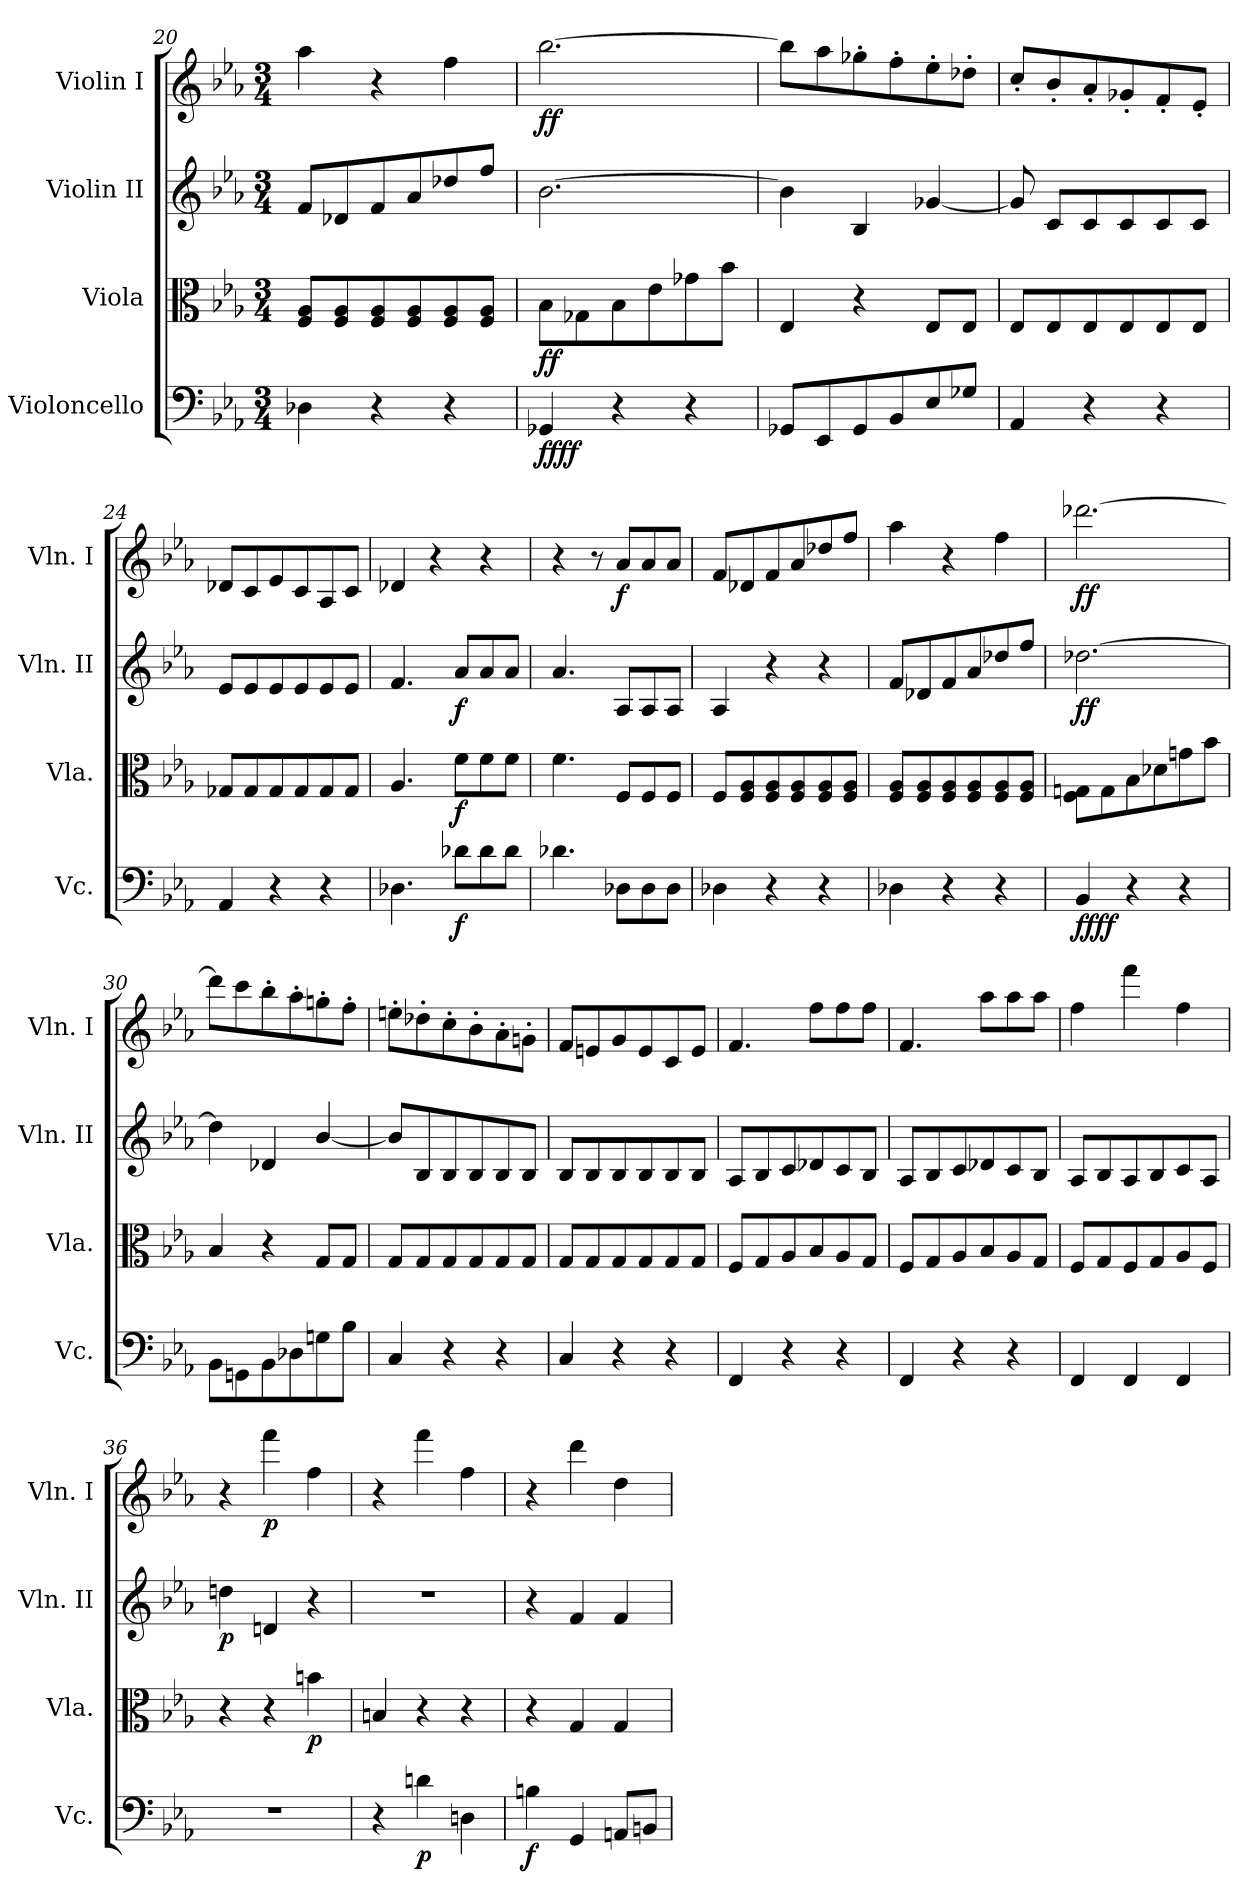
**kern	**dynam	**kern	**dynam	**kern	**dynam	**kern	**dynam
*part4	*part4	*part3	*part3	*part2	*part2	*part1	*part1
*staff4	*staff4	*staff3	*staff3	*staff2	*staff2	*staff1	*staff1
*I"Violoncello	*	*I"Viola	*	*I"Violin II	*	*I"Violin I	*
*I'Vc.	*	*I'Vla.	*	*I'Vln. II	*	*I'Vln. I	*
*clefF4	*	*clefC3	*	*clefG2	*	*clefG2	*
*k[b-e-a-]	*	*k[b-e-a-]	*	*k[b-e-a-]	*	*k[b-e-a-]	*
*c:	*	*c:	*	*c:	*	*c:	*
*M3/4	*	*M3/4	*	*M3/4	*	*M3/4	*
=20	=20	=20	=20	=20	=20	=20	=20
4D-X\	.	8F/ 8A-/L	.	8f/L	.	4aa-\	.
.	.	8F/ 8A-/	.	8d-X/	.	.	.
4r	.	8F/ 8A-/	.	8f/	.	4r	.
.	.	8F/ 8A-/	.	8a-/	.	.	.
4r	.	8F/ 8A-/	.	8dd-X/	.	4ff\	.
.	.	8F/ 8A-/J	.	8ff/J	.	.	.
!!LO:LB:g=z
=21	=21	=21	=21	=21	=21	=21	=21
!	!LO:DY:b	!	!	!	!	!	!
!	!LO:DY:n=1:b	!	!LO:DY:b	!	!	!	!LO:DY:b
4GG-X/	ff ff	8B-\L	ff	[2.b-\	.	[2.bb-\	ff
.	.	8G-X\	.	.	.	.	.
4r	.	8B-\	.	.	.	.	.
.	.	8e-\	.	.	.	.	.
4r	.	8g-X\	.	.	.	.	.
.	.	8b-\J	.	.	.	.	.
=22	=22	=22	=22	=22	=22	=22	=22
8GG-X/L	.	4E-/	.	4b-\]	.	8bb-\L]	.
8EE-/	.	.	.	.	.	8aa-\	.
8GG-/	.	4r	.	4B-/	.	8gg-X'\	.
8BB-/	.	.	.	.	.	8ff'\	.
8E-/	.	8E-/L	.	[4g-X/	.	8ee-'\	.
8G-X/J	.	8E-/J	.	.	.	8dd-X'\J	.
=23	=23	=23	=23	=23	=23	=23	=23
4AA-/	.	8E-/L	.	8g-/]	.	8cc'/L	.
.	.	8E-/	.	8c/L	.	8b-'/	.
4r	.	8E-/	.	8c/	.	8a-'/	.
.	.	8E-/	.	8c/	.	8g-X'/	.
4r	.	8E-/	.	8c/	.	8f'/	.
.	.	8E-/J	.	8c/J	.	8e-'/J	.
=24	=24	=24	=24	=24	=24	=24	=24
4AA-/	.	8G-X/L	.	8e-/L	.	8d-X/L	.
.	.	8G-/	.	8e-/	.	8c/	.
4r	.	8G-/	.	8e-/	.	8e-/	.
.	.	8G-/	.	8e-/	.	8c/	.
4r	.	8G-/	.	8e-/	.	8A-/	.
.	.	8G-/J	.	8e-/J	.	8c/J	.
=25	=25	=25	=25	=25	=25	=25	=25
4.D-X\	.	4.A-/	.	4.f/	.	4d-X/	.
.	.	.	.	.	.	4r	.
!	!LO:DY:b	!	!LO:DY:b	!	!LO:DY:b	!	!
8d-X\L	f	8f\L	f	8a-/L	f	.	.
8d-\	.	8f\	.	8a-/	.	4r	.
8d-\J	.	8f\J	.	8a-/J	.	.	.
=26	=26	=26	=26	=26	=26	=26	=26
4.d-X\	.	4.f\	.	4.a-/	.	4r	.
.	.	.	.	.	.	8r	.
!	!	!	!	!	!	!	!LO:DY:b
8D-X\L	.	8F/L	.	8A-/L	.	8a-/L	f
8D-\	.	8F/	.	8A-/	.	8a-/	.
8D-\J	.	8F/J	.	8A-/J	.	8a-/J	.
!!LO:PB:g=z
=27	=27	=27	=27	=27	=27	=27	=27
4D-X\	.	8F/L	.	4A-/	.	8f/L	.
.	.	8F/ 8A-/	.	.	.	8d-X/	.
4r	.	8F/ 8A-/	.	4r	.	8f/	.
.	.	8F/ 8A-/	.	.	.	8a-/	.
4r	.	8F/ 8A-/	.	4r	.	8dd-X/	.
.	.	8F/ 8A-/J	.	.	.	8ff/J	.
=28	=28	=28	=28	=28	=28	=28	=28
4D-X\	.	8F/ 8A-/L	.	8f/L	.	4aa-\	.
.	.	8F/ 8A-/	.	8d-X/	.	.	.
4r	.	8F/ 8A-/	.	8f/	.	4r	.
.	.	8F/ 8A-/	.	8a-/	.	.	.
4r	.	8F/ 8A-/	.	8dd-X/	.	4ff\	.
.	.	8F/ 8A-/J	.	8ff/J	.	.	.
=29	=29	=29	=29	=29	=29	=29	=29
!	!LO:DY:b	!	!	!	!	!	!
!	!LO:DY:n=1:b	!	!	!	!LO:DY:b	!	!LO:DY:b
4BB-/	ff ff	8F\ 8Gn\L	.	[2.dd-X\	ff	[2.ddd-X\	ff
.	.	8G\	.	.	.	.	.
4r	.	8B-\	.	.	.	.	.
.	.	8d-X\	.	.	.	.	.
4r	.	8gn\	.	.	.	.	.
.	.	8b-\J	.	.	.	.	.
=30	=30	=30	=30	=30	=30	=30	=30
8BB-\L	.	4B-/	.	4dd-\]	.	8ddd-\L]	.
8GGn\	.	.	.	.	.	8ccc\	.
8BB-\	.	4r	.	4d-X/	.	8bb-'\	.
8D-X\	.	.	.	.	.	8aa-'\	.
8Gn\	.	8G/L	.	[4b-/	.	8ggn'\	.
8B-\J	.	8G/J	.	.	.	8ff'\J	.
=31	=31	=31	=31	=31	=31	=31	=31
4C/	.	8G/L	.	8b-/L]	.	8een'\L	.
.	.	8G/	.	8B-/	.	8dd-X'\	.
4r	.	8G/	.	8B-/	.	8cc'\	.
.	.	8G/	.	8B-/	.	8b-'\	.
4r	.	8G/	.	8B-/	.	8a-'\	.
.	.	8G/J	.	8B-/J	.	8gn'\J	.
=32	=32	=32	=32	=32	=32	=32	=32
4C/	.	8G/L	.	8B-/L	.	8f/L	.
.	.	8G/	.	8B-/	.	8en/	.
4r	.	8G/	.	8B-/	.	8g/	.
.	.	8G/	.	8B-/	.	8e/	.
4r	.	8G/	.	8B-/	.	8c/	.
.	.	8G/J	.	8B-/J	.	8e/J	.
!!LO:LB:g=z
=33	=33	=33	=33	=33	=33	=33	=33
4FF/	.	8F/L	.	8A-/L	.	4.f/	.
.	.	8G/	.	8B-/	.	.	.
4r	.	8A-/	.	8c/	.	.	.
.	.	8B-/	.	8d-X/	.	8ff\L	.
4r	.	8A-/	.	8c/	.	8ff\	.
.	.	8G/J	.	8B-/J	.	8ff\J	.
=34	=34	=34	=34	=34	=34	=34	=34
4FF/	.	8F/L	.	8A-/L	.	4.f/	.
.	.	8G/	.	8B-/	.	.	.
4r	.	8A-/	.	8c/	.	.	.
.	.	8B-/	.	8d-X/	.	8aa-\L	.
4r	.	8A-/	.	8c/	.	8aa-\	.
.	.	8G/J	.	8B-/J	.	8aa-\J	.
=35	=35	=35	=35	=35	=35	=35	=35
4FF/	.	8F/L	.	8A-/L	.	4ff\	.
.	.	8G/	.	8B-/	.	.	.
4FF/	.	8F/	.	8A-/	.	4fff\	.
.	.	8G/	.	8B-/	.	.	.
4FF/	.	8A-/	.	8c/	.	4ff\	.
.	.	8F/J	.	8A-/J	.	.	.
=36	=36	=36	=36	=36	=36	=36	=36
!	!	!	!	!	!LO:DY:b	!	!
2.r	.	4r	.	4ddn\	p	4r	.
!	!	!	!	!	!	!	!LO:DY:b
.	.	4r	.	4dn/	.	4fff\	p
!	!	!	!LO:DY:b	!	!	!	!
.	.	4bn\	p	4r	.	4ff\	.
=37	=37	=37	=37	=37	=37	=37	=37
4r	.	4Bn/	.	2.r	.	4r	.
!	!LO:DY:b	!	!	!	!	!	!
4dn\	p	4r	.	.	.	4fff\	.
4Dn\	.	4r	.	.	.	4ff\	.
=38	=38	=38	=38	=38	=38	=38	=38
!	!LO:DY:b	!	!	!	!	!	!
4Bn\	f	4r	.	4r	.	4r	.
4GG/	.	4G/	.	4f/	.	4ddd\	.
8AAn/L	.	4G/	.	4f/	.	4dd\	.
8BBn/J	.	.	.	.	.	.	.
=	=	=	=	=	=	=	=
*-	*-	*-	*-	*-	*-	*-	*-
